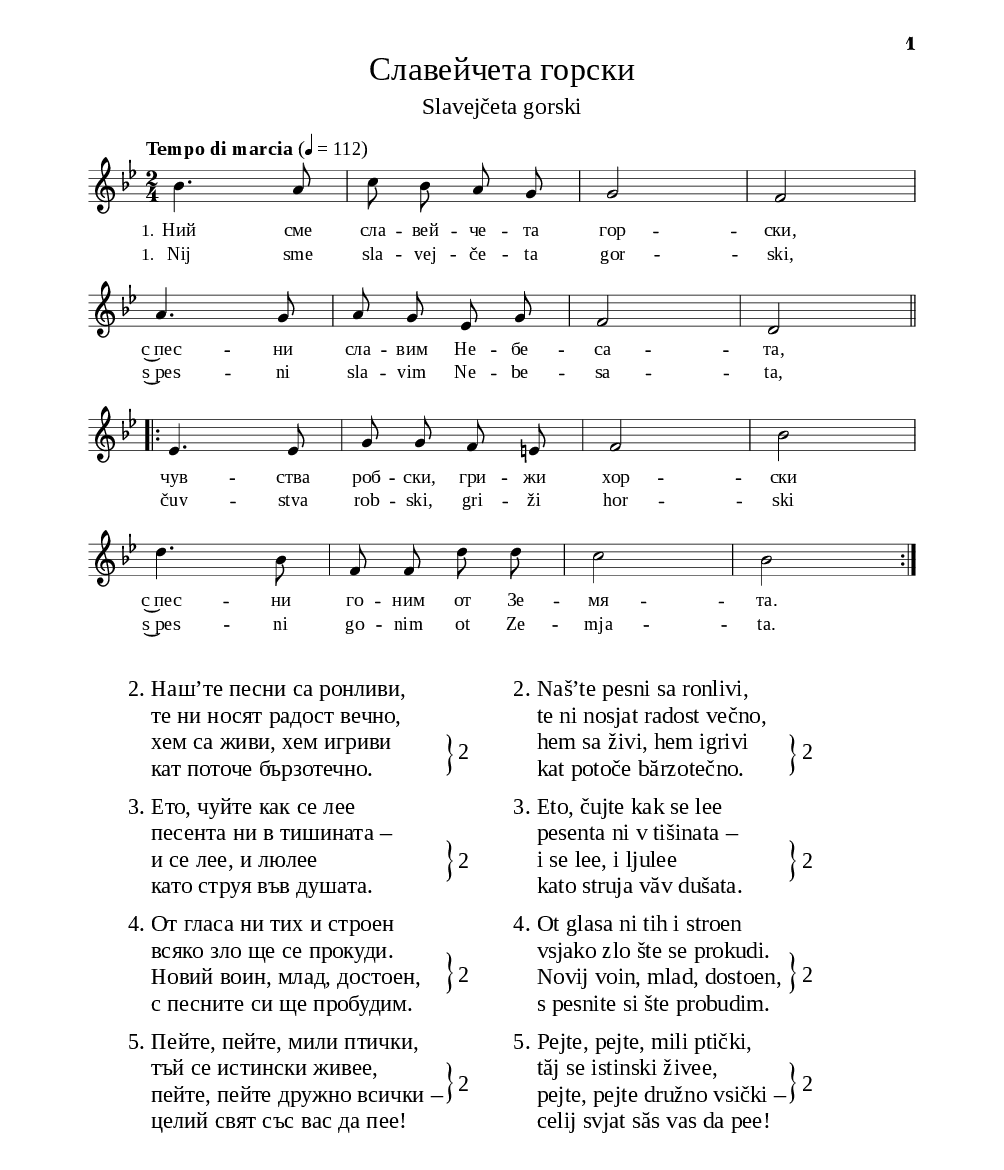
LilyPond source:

\version "2.24.4"

% include paper part and global functions
\include "include/globals.ily"
"rightBraces049" = \markup {
  \column {
    % repeat braces
    \translate #'(0 . -7.5 )
    \right-brace #20

    \translate #'(0 . -11.0 )
    \right-brace #20

    \translate #'(0 . -11.7 )
    \right-brace #20

    \translate #'(0 . -11.5 )
    \right-brace #20
  }
  \column {
    % repeat numbers
    \translate #'(0 . -8.1 )
    2

    \translate #'(0 . -14.0 )
    2

    \translate #'(0 . -14.6 )
    2

    \translate #'(0 . -14.0 )
    2
  }
}

\bookpart {
  \label #'ref049
  \tocItem \markup "Славейчета горски – Slavejčeta gorski"
  \include "include/bookpart-paper.ily"
  \score {
    \include "include/score-layout.ily"


    \new Voice \absolute  {
      \clef treble
      \key bes \major
      \time 2/4
      \tempoFunc "Tempo di marcia" 4 "112"
      \autoBeamOff

      bes'4. a'8 | c''8 bes' a' g' |  g'2 |  f'2 \break |
      a'4. g'8  | a'8 g' es' g' |  f'2 |   d'2 | \break
      \bar ".|:-||"
      es'4. es'8 | g'8 g' f' e' | f'2 | bes'2 | \break

      d''4. bes'8 | f'8 f' d'' d'' | c''2  bes'2 | \break
      \bar ":|."
    }

    \addlyrics {
      \set stanza = "1." Ний сме сла -- вей -- че -- та гор -- ски, с~пес -- ни
      сла -- вим Не -- бе -- са -- та, чув -- ства роб -- ски, гри -- жи
      хор -- ски с~пес -- ни го -- ним от Зе -- мя -- та.
    }

    \addlyrics {
      \set stanza = "1." Nij sme sla -- vej -- če -- ta gor -- ski, s~pes -- ni
      sla -- vim Ne -- be -- sa -- ta, čuv -- stva rob -- ski, gri -- ži
      hor -- ski s~pes -- ni go -- nim ot Ze -- mja -- ta.
    }


    \header {
      title = \titleFunc "Славейчета горски" "Slavejčeta gorski"
    }

    \midi{}

  } % score

  \markup \empty-two

  \markup \abs-fontsize #11 {
    \hspace #5
    \override #`(baseline-skip . ,bgCoupletBaselineSkip)
    \column {
      \line { 2.  Наш’те песни са ронливи,}

      \line {   "   " те ни носят радост вечно, }

      \line {   "   "  хем са живи, хем игриви}

      \line {   "   " кат поточе бързотечно.}
      \vspace #0.5

      \line {   3. Ето, чуйте как се лее}

      \line {   "   " песента ни в тишината –}

      \line {   "   " и се лее, и люлее}

      \line {   "   " като струя във душата.}
      \vspace #0.5

      \line {   4. От гласа ни тих и строен}

      \line {   "   " всяко зло ще се прокуди.}

      \line {   "   "Новий воин, млад, достоен, }

      \line {   "   " с песните си ще пробудим.}
      \vspace #0.5

      \line {   5. Пейте, пейте, мили птички,}

      \line {   "   "тъй се истински живее,}

      \line {   "   "пейте, пейте дружно всички – }

      \line {   "   " целий свят със вас да пее! }
    } \"rightBraces049"

    \hspace #5
    \override #`(baseline-skip . ,bgCoupletBaselineSkip)
    \column {

      \line { 2.  Naš’te pesni sa ronlivi,}

      \line {   "   " te ni nosjat radost večno, }

      \line {   "   "  hem sa živi, hem igrivi}

      \line {   "   " kat potoče bărzotečno.}
      \vspace #0.5

      \line {   3. Eto, čujte kak se lee}

      \line {   "   " pesenta ni v tišinata –}

      \line {   "   " i se lee, i ljulee}

      \line {   "   " kato struja văv dušata.}
      \vspace #0.5

      \line {   4. Ot glasa ni tih i stroen}

      \line {   "   " vsjako zlo šte se prokudi.}

      \line {   "   "Novij voin, mlad, dostoen, }

      \line {   "   " s pesnite si šte probudim.}
      \vspace #0.5

      \line {   5. Pejte, pejte, mili ptički,}

      \line {   "   "tăj se istinski živee,}

      \line {   "   "pejte, pejte družno vsički – }

      \line {   "   " celij svjat săs vas da pee! }
    } %column
    \"rightBraces049"
  } % markup

  \pageBreak

  % include foreign translation(s) of the song
  \version "2.24.4"

\markup \fill-line { \fontsize #deTitleFontSize "Die Nachtigallen des Waldes" }
\markup \null
\markup \null
\markup \abs-fontsize #11 {

  \fill-line {
  \override #`(baseline-skip . ,deCoupletBaselineSkip)

  \column {


    \line { 1. Wir sind die Nachtigallen des Waldes,}

    \line { "   "mit Liedern lobpreisen wir die Himmel, }

    \line { "   "knechtende Gefühle und menschliche Sorgen}

    \line { "   "vertreiben wir mit Liedern von der Erde.}

   \vspace #0.5
    \line { 2. Unsere Lieder sind schwungvoll, }

    \line { "   "sie bringen uns Freude ewiglich;}

    \line { "   "einmal sind sie lebendig und einmal spielerisch}

    \line { "   "wie ein Bächlein in seinem schnellen Lauf.}

   \vspace #0.5
    \line { 3. Nun, hört, wie unser Lied }

    \line { "   "in der Stille fließt; }

    \line { "   "es fließt und es wogt wie}

    \line { "   "ein Strom in der Seele.}

    \vspace #0.5
    \line { 4. Durch unsere leise und richtige Stimme}

    \line { "   "wird alles Böse gebannt; }

    \line { "   "einen neuen Soldaten, jung und ehrenhaft, }

    \line { "   "werden wir durch unsere Lieder erwecken.}

   \vspace #0.5

    \line { 5. Singt, singt ihr lieben Vögel, }

    \line { "   "nur so lebt man wahrhaftig; }

    \line { "   "singt, singt alle zusammen: }

    \line { "   "Die ganze Welt soll singen mit euch!}


  }
  }
}


} % bookpart
